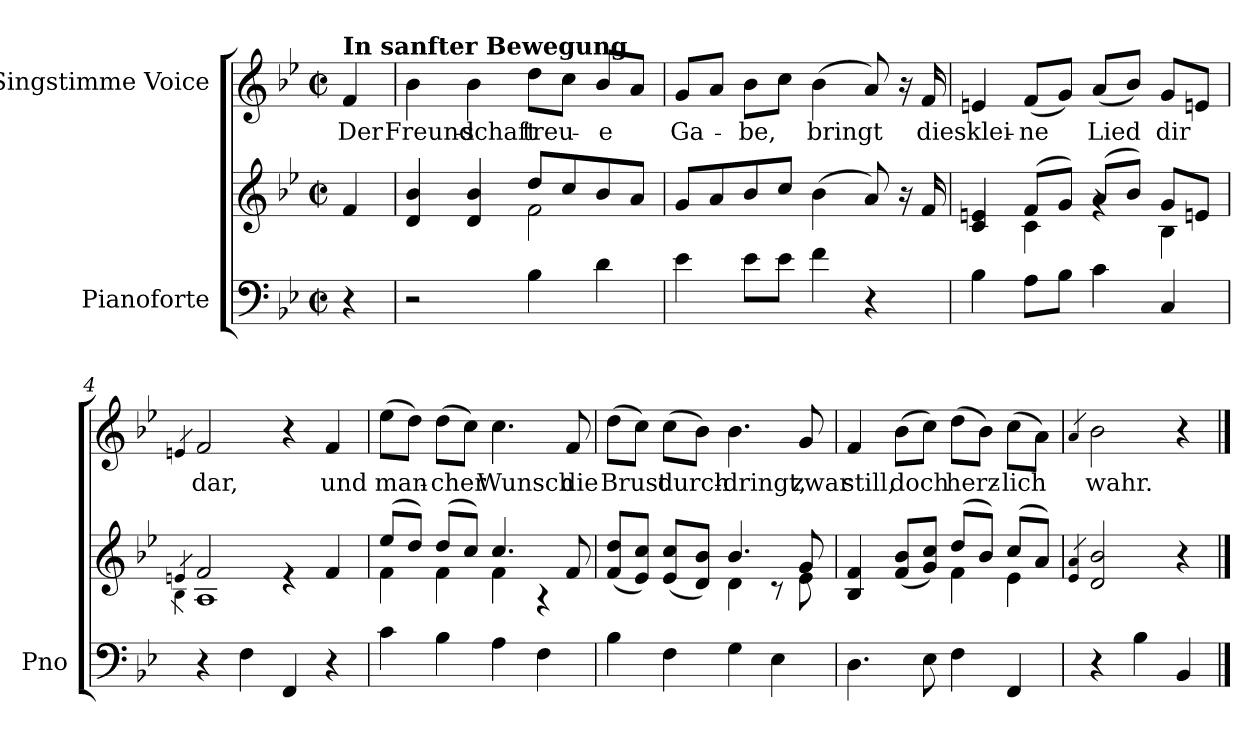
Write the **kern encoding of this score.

**kern	**kern	**kern	**text
*part2	*part2	*part1	*part1
*staff3	*staff2	*staff1	*staff1
*I"Pianoforte	*	*I"Singstimme Voice	*
*I'Pno	*	*	*
*clefF4	*clefG2	*clefG2	*
*k[b-e-]	*k[b-e-]	*k[b-e-]	*
*M2/2	*M2/2	*M2/2	*
*met(c|)	*met(c|)	*met(c|)	*
=	=	=	=
!	!	!LO:TX:a:B:t=In sanfter Bewegung	!
!	!	!	!LO:LY:b
4r	4f/	4f/	Der
=1	=1	=1	=1
*	*^	*	*
!	!	!	!	!LO:LY:b
2r	4d/ 4b-/	2ryy	4b-\	Freund-
!	!	!	!	!LO:LY:b
.	4d/ 4b-/	.	4b-\	-schaft
!	!	!	!	!LO:LY:b
4B-\	8dd/L	2f\	8dd\L	treu-
.	8cc/	.	8cc\J	.
!	!	!	!	!LO:LY:b
4d\	8b-/	.	8b-/L	-e
.	8a/J	.	8a/J	.
*	*v	*v	*	*
=2	=2	=2	=2
!	!	!	!LO:LY:b
4e-\	8g/L	8g/L	Ga-
.	8a/	8a/J	.
!	!	!	!LO:LY:b
8e-\L	8b-/	8b-\L	-be,
8e-\J	8cc/J	8cc\J	.
!	!	!	!LO:LY:b
4f\	(>4b-\	(>4b-\	bringt
4r	8a/)	8a/)	.
.	16r	16r	.
!	!	!	!LO:LY:b
.	16f/	16f/	dies
=3	=3	=3	=3
*	*^	*	*
!	!	!	!	!LO:LY:b
4B-\	4c/ 4en/	4ryy	4en/	klei-
!	!	!	!	!LO:LY:b
8A\L	(>8f/L	4c\	(<8f/L	-ne
8B-\J	8g/J)	.	8g/J)	.
!	!	!	!	!LO:LY:b
4c\	(>8a/L	4rg	(<8a/L	Lied
.	8b-/J)	.	8b-/J)	.
!	!	!	!	!LO:LY:b
4C/	8g/L	4B-\	8g/L	dir
.	8en/J	.	8en/J	.
=4	=4	=4	=4	=4
.	4qeni/	4qB-\	4qeni/	.
!	!	!	!	!LO:LY:b
4r	2f/	1A	2f/	dar,
4F\	.	.	.	.
4FF/	4re	.	4r	.
!	!	!	!	!LO:LY:b
4r	4f/	.	4f/	und
!!LO:LB:g=z
=5	=5	=5	=5	=5
!	!	!	!	!LO:LY:b
4c\	(>8ee-/L	4f\	(>8ee-\L	man-
.	8dd/J)	.	8dd\J)	.
!	!	!	!	!LO:LY:b
4B-\	(>8dd/L	4f\	(>8dd\L	-cher
.	8cc/J)	.	8cc\J)	.
!	!	!	!	!LO:LY:b
4A\	4.cc/	4f\	4.cc\	Wunsch
4F\	.	4r	.	.
!	!	!	!	!LO:LY:b
.	8f/	.	8f/	die
=6	=6	=6	=6	=6
!	!	!	!	!LO:LY:b
4B-\	(<8f/ 8dd/L	2rgyy	(>8dd\L	Brust
.	8e-/ 8cc/J)	.	8cc\J)	.
!	!	!	!	!LO:LY:b
4F\	(<8e-/ 8cc/L	.	(>8cc\L	durch-
.	8d/ 8b-/J)	.	8b-\J)	.
!	!	!	!	!LO:LY:b
4G\	4.b-/	4d\	4.b-\	-dringt,
4E-\	.	8r	.	.
!	!	!	!	!LO:LY:b
.	8g/	8e-\	8g/	zwar
=7	=7	=7	=7	=7
!	!	!	!	!LO:LY:b
4.D\	4B-/ 4f/	2ryy	4f/	still,
!	!	!	!	!LO:LY:b
.	(<8f/ 8b-/L	.	(>8b-\L	doch
8E-\	8g/ 8cc/J)	.	8cc\J)	.
!	!	!	!	!LO:LY:b
4F\	(>8dd/L	4f\	(>8dd\L	herz-
.	8b-/J)	.	8b-\J)	.
!	!	!	!	!LO:LY:b
4FF/	(>8cc/L	4e-\	(>8cc\L	-lich
.	8a/J)	.	8a\J)	.
*	*v	*v	*	*
=8	=8	=8	=8
.	4qe-/ 4qa/	4qa/	.
!	!	!	!LO:LY:b
4r	2d/ 2b-/	2b-\	wahr.
4B-\	.	.	.
4BB-/	4r	4r	.
==	==	==	==
*-	*-	*-	*-
